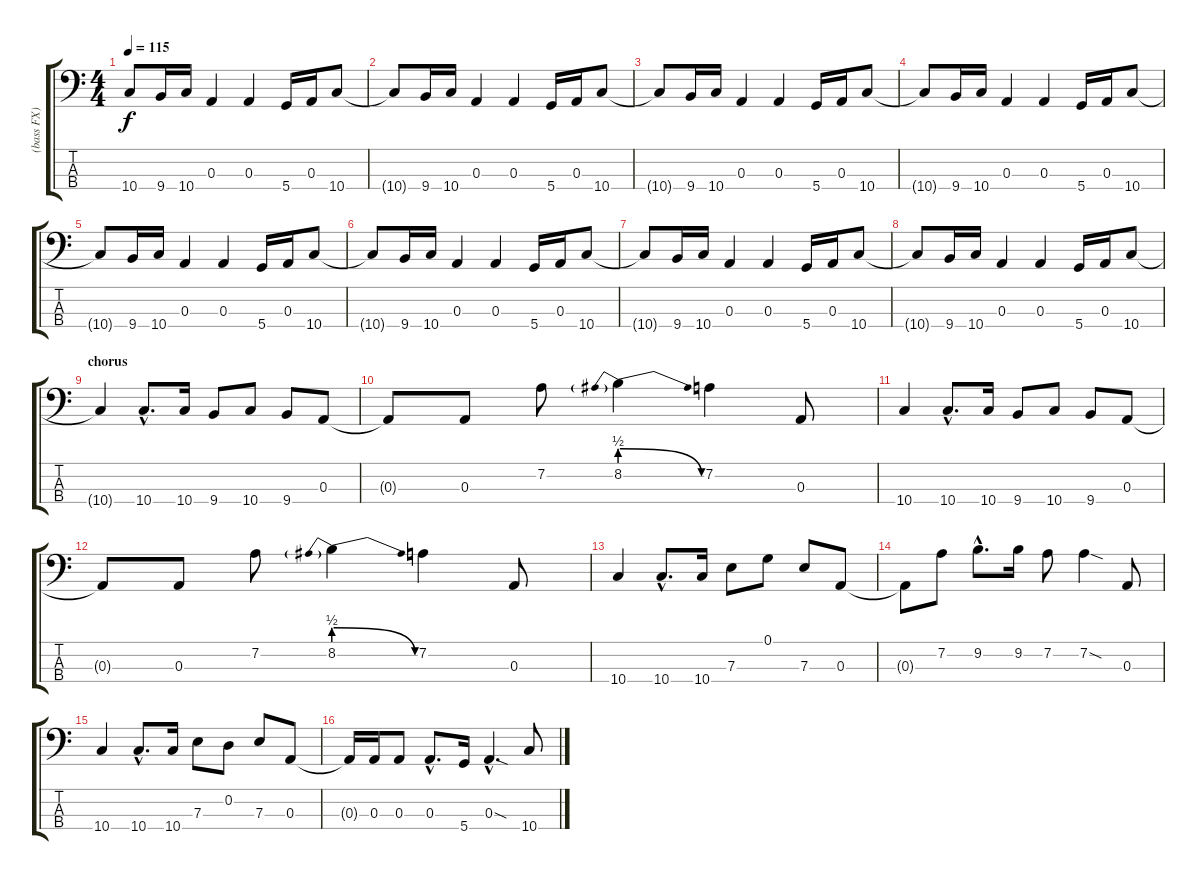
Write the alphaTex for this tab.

\track ("(bass FX)" "(bass FX)") {instrument overdrivenguitar}
\staff {score tabs}
\tuning (G2 D2 A1 D1) {hide}
\ts (4 4)
\tempo 115
\clef f4
\ks c
10.4{t}.8{dy f} 9.4.16 10.4.16 0.3.4 0.3.4 5.4.16 0.3.16 10.4.8 |
10.4{t}.8 9.4.16 10.4.16 0.3.4 0.3.4 5.4.16 0.3.16 10.4.8 |
10.4{t}.8 9.4.16 10.4.16 0.3.4 0.3.4 5.4.16 0.3.16 10.4.8 |
10.4{t}.8 9.4.16 10.4.16 0.3.4 0.3.4 5.4.16 0.3.16 10.4.8 |
10.4{t}.8 9.4.16 10.4.16 0.3.4 0.3.4 5.4.16 0.3.16 10.4.8 |
10.4{t}.8 9.4.16 10.4.16 0.3.4 0.3.4 5.4.16 0.3.16 10.4.8 |
10.4{t}.8 9.4.16 10.4.16 0.3.4 0.3.4 5.4.16 0.3.16 10.4.8 |
10.4{t}.8 9.4.16 10.4.16 0.3.4 0.3.4 5.4.16 0.3.16 10.4.8 |
\section ("" "chorus")
10.4{t}.4 10.4{hac}.8{d} 10.4.16 9.4.8 10.4.8 9.4.8 0.3.8 |
0.3{t}.8 0.3.8 7.2.8 8.2{be (prebendrelease 0 2 60 0)}.4 7.2.4 0.3.8 |
10.4.4 10.4{hac}.8{d} 10.4.16 9.4.8 10.4.8 9.4.8 0.3.8 |
0.3{t}.8 0.3.8 7.2.8 8.2{be (prebendrelease 0 2 60 0)}.4 7.2.4 0.3.8 |
10.4.4 10.4{hac}.8{d} 10.4.16 7.3.8 0.1.8 7.3.8 0.3.8 |
0.3{t}.8 7.2.8 9.2{hac}.8{d} 9.2.16 7.2.8 7.2{sod}.4 0.3.8 |
10.4.4 10.4{hac}.8{d} 10.4.16 7.3.8 0.2.8 7.3.8 0.3.8 |
0.3{t}.16 0.3.16 0.3.8 0.3{hac}.8{d} 5.4.16 0.3{sod hac}.4{d} 10.4.8
